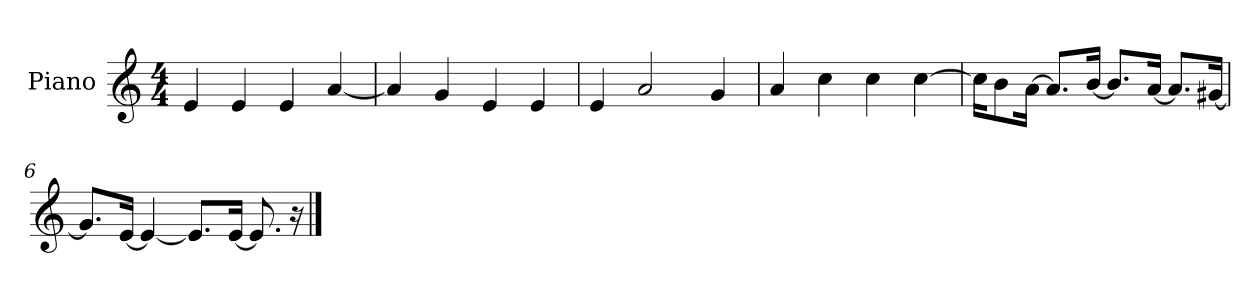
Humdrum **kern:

**kern
*part1
*staff1
*I"Piano
*I'P-no
*clefG2
*k[]
*M4/4
*MM90
=1
4e/
4e/
4e/
[4a/
=2
4a/]
4g/
4e/
4e/
=3
4e/
2a/
4g/
=4
4a/
4cc\
4cc\
[4cc\
=5
16cc\KL]
8b\
[16a\Jk
8.a/L]
[16b/Jk
8.b/L]
[16a/Jk
8.a/L]
[16g#X/Jk
=6
8.g#/L]
[16e/Jk
4e/_
8.e/L]
[16e/Jk
8.e/]
16r
==
*-
